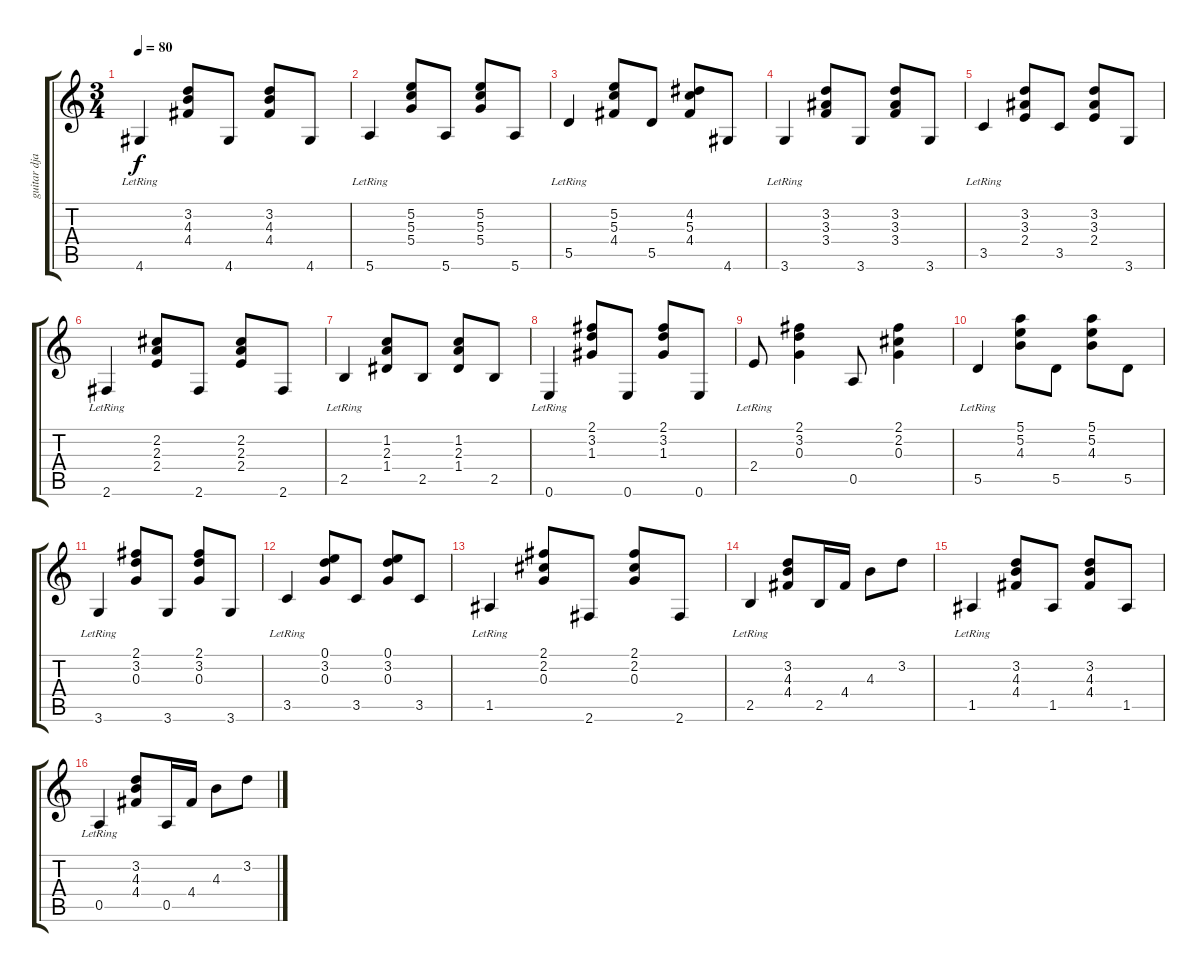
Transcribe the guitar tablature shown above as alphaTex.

\track ("guitar djavan" "guitar dja") {instrument acousticguitarnylon}
\staff {score tabs}
\tuning (E4 B3 G3 D3 A2 E2) {hide}
\ts (3 4)
\tempo 80
\clef g2
\ks c
4.6{lr}.4{dy f} (3.2 4.3 4.4).8 4.6.8 (3.2 4.3 4.4).8 4.6.8 |
5.6{lr}.4 (5.2 5.3 5.4).8 5.6.8 (5.2 5.3 5.4).8 5.6.8 |
5.5{lr}.4 (5.2 5.3 4.4).8 5.5.8 (4.2 5.3 4.4).8 4.6.8 |
3.6{lr}.4 (3.2 3.3 3.4).8 3.6.8 (3.2 3.3 3.4).8 3.6.8 |
3.5{lr}.4 (3.2 3.3 2.4).8 3.5.8 (3.2 3.3 2.4).8 3.6.8 |
2.6{lr}.4 (2.2 2.3 2.4).8 2.6.8 (2.2 2.3 2.4).8 2.6.8 |
2.5{lr}.4 (1.2 2.3 1.4).8 2.5.8 (1.2 2.3 1.4).8 2.5.8 |
0.6{lr}.4 (2.1 3.2 1.3).8 0.6.8 (2.1 3.2 1.3).8 0.6.8 |
2.4{lr}.8 (2.1 3.2 0.3).4 0.5.8 (2.1 2.2 0.3).4 |
5.5{lr}.4 (5.1 5.2 4.3).8 5.5.8 (5.1 5.2 4.3).8 5.5.8 |
3.6{lr}.4 (2.1 3.2 0.3).8 3.6.8 (2.1 3.2 0.3).8 3.6.8 |
3.5{lr}.4 (0.1 3.2 0.3).8 3.5.8 (0.1 3.2 0.3).8 3.5.8 |
1.5{lr}.4 (2.1 2.2 0.3).8 2.6.8 (2.1 2.2 0.3).8 2.6.8 |
2.5{lr}.4 (3.2 4.3 4.4).8 2.5.16 4.4.16 4.3.8 3.2.8 |
1.5{lr}.4 (3.2 4.3 4.4).8 1.5.8 (3.2 4.3 4.4).8 1.5.8 |
0.5{lr}.4 (3.2 4.3 4.4).8 0.5.16 4.4.16 4.3.8 3.2.8
